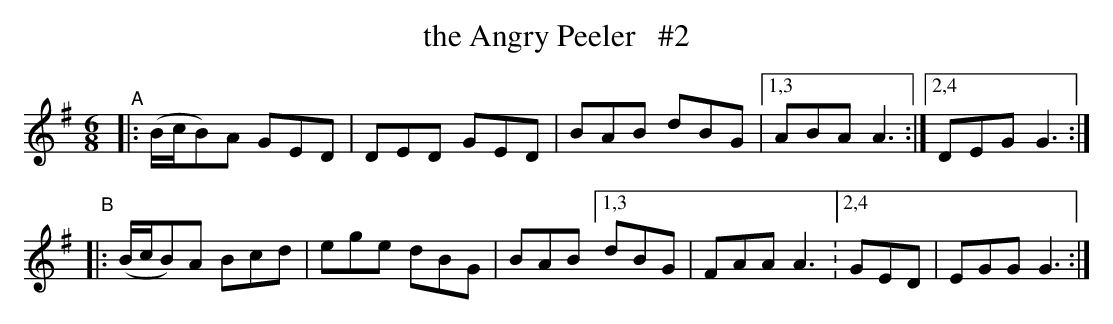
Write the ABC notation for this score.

X:1
T: the Angry Peeler   #2
M: 6/8
L: 1/8
K: G
"^A"|: (B/c/B)A GED | DED GED | BAB dBG |[1,3 ABA A3 :|[2,4 DEG G3 :|
"^B"|: (B/c/B)A Bcd | ege dBG | BAB [1,3 dBG | FAA A3 :[2,4 GED | EGG G3 :|
